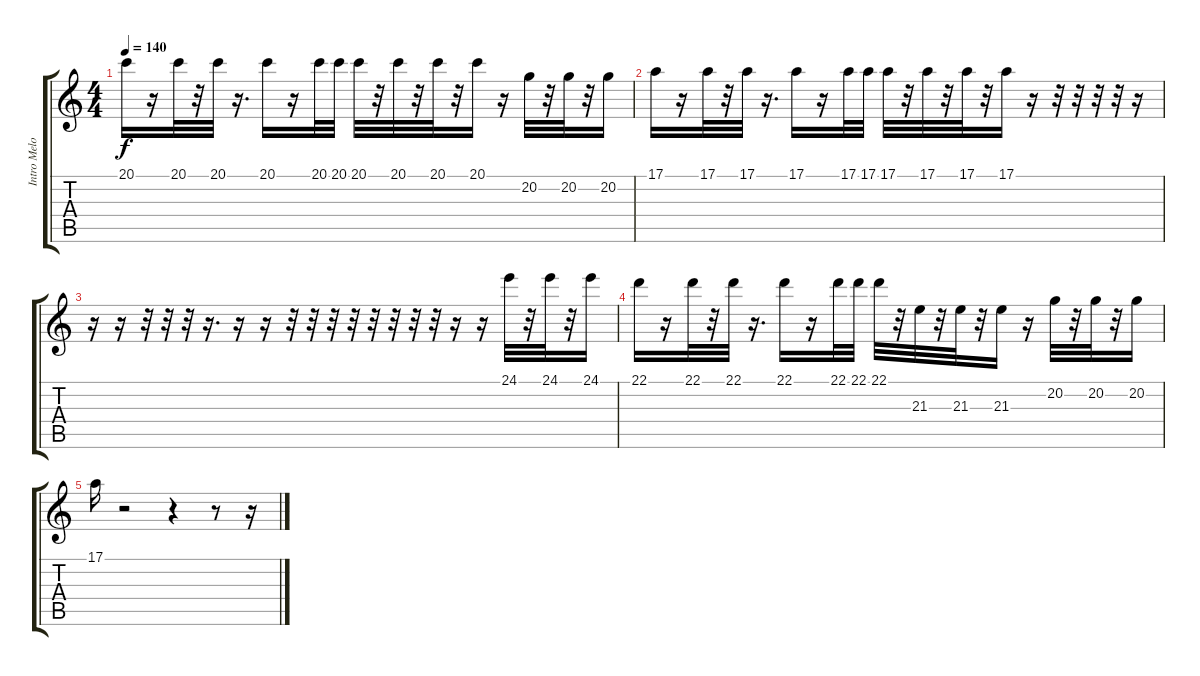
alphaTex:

\track ("Intro Melody" "Intro Melo") {instrument acousticgrandpiano}
\staff {score tabs}
\tuning (E4 B3 G3 D3 A2 E2) {hide}
\ts (4 4)
\tempo 140
\clef g2
\ks c
20.1.16{dy f} r.16 20.1.32 r.32 20.1.32 r.16{d} 20.1.16 r.16 20.1.32 20.1.32 20.1.32 r.32 20.1.32 r.32 20.1.32 r.32 20.1.16 r.16 20.2.32 r.32 20.2.32 r.32 20.2.16 |
17.1.16 r.16 17.1.32 r.32 17.1.32 r.16{d} 17.1.16 r.16 17.1.32 17.1.32 17.1.32 r.32 17.1.32 r.32 17.1.32 r.32 17.1.16 r.16 r.32 r.32 r.32 r.32 r.16 |
r.16 r.16 r.32 r.32 r.32 r.16{d} r.16 r.16 r.32 r.32 r.32 r.32 r.32 r.32 r.32 r.32 r.16 r.16 24.1.32 r.32 24.1.32 r.32 24.1.16 |
22.1.16 r.16 22.1.32 r.32 22.1.32 r.16{d} 22.1.16 r.16 22.1.32 22.1.32 22.1.32 r.32 21.3.32 r.32 21.3.32 r.32 21.3.16 r.16 20.2.32 r.32 20.2.32 r.32 20.2.16 |
17.1.16 r.2 r.4 r.8 r.16
